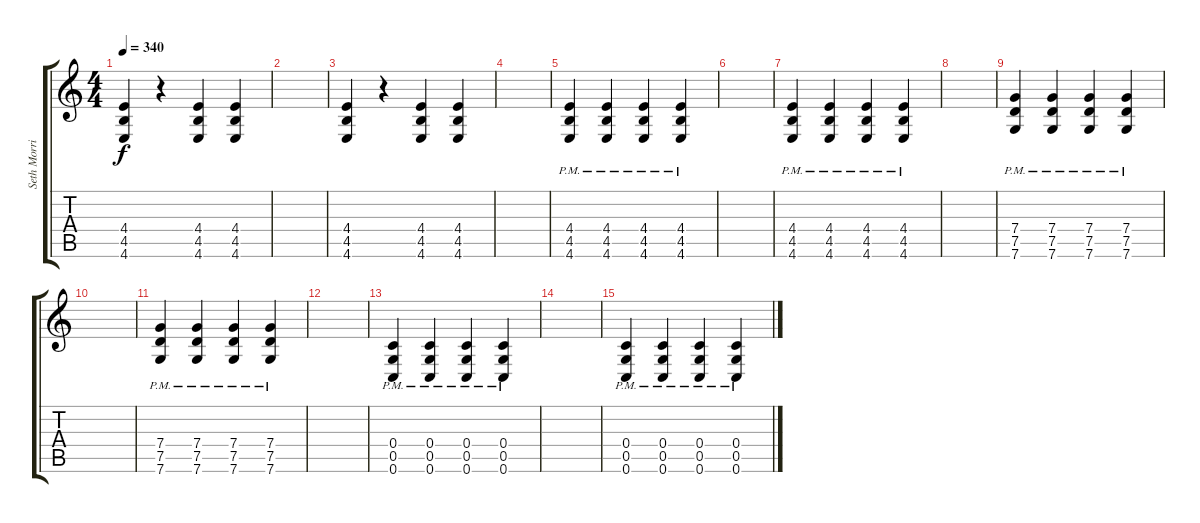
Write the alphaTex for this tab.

\track ("Seth Morrison" "Seth Morri") {instrument overdrivenguitar}
\staff {score tabs}
\tuning (D4 A3 F3 C3 G2 C2) {hide}
\ts (4 4)
\tempo 340
\clef g2
\ks c
(4.4 4.5 4.6).4{dy f} r.4 (4.4 4.5 4.6).4 (4.4 4.5 4.6).4 |
|
(4.4 4.5 4.6).4 r.4 (4.4 4.5 4.6).4 (4.4 4.5 4.6).4 |
|
(4.4{pm} 4.5{pm} 4.6{pm}).4 (4.4{pm} 4.5{pm} 4.6{pm}).4 (4.4{pm} 4.5{pm} 4.6{pm}).4 (4.4{pm} 4.5{pm} 4.6{pm}).4 |
|
(4.4{pm} 4.5{pm} 4.6{pm}).4 (4.4{pm} 4.5{pm} 4.6{pm}).4 (4.4{pm} 4.5{pm} 4.6{pm}).4 (4.4{pm} 4.5{pm} 4.6{pm}).4 |
|
(7.4{pm} 7.5{pm} 7.6{pm}).4 (7.4{pm} 7.5{pm} 7.6{pm}).4 (7.4{pm} 7.5{pm} 7.6{pm}).4 (7.4{pm} 7.5{pm} 7.6{pm}).4 |
|
(7.4{pm} 7.5{pm} 7.6{pm}).4 (7.4{pm} 7.5{pm} 7.6{pm}).4 (7.4{pm} 7.5{pm} 7.6{pm}).4 (7.4{pm} 7.5{pm} 7.6{pm}).4 |
|
(0.4{pm} 0.5{pm} 0.6{pm}).4 (0.4{pm} 0.5{pm} 0.6{pm}).4 (0.4{pm} 0.5{pm} 0.6{pm}).4 (0.4{pm} 0.5{pm} 0.6{pm}).4 |
|
(0.4{pm} 0.5{pm} 0.6{pm}).4 (0.4{pm} 0.5{pm} 0.6{pm}).4 (0.4{pm} 0.5{pm} 0.6{pm}).4 (0.4{pm} 0.5{pm} 0.6{pm}).4
